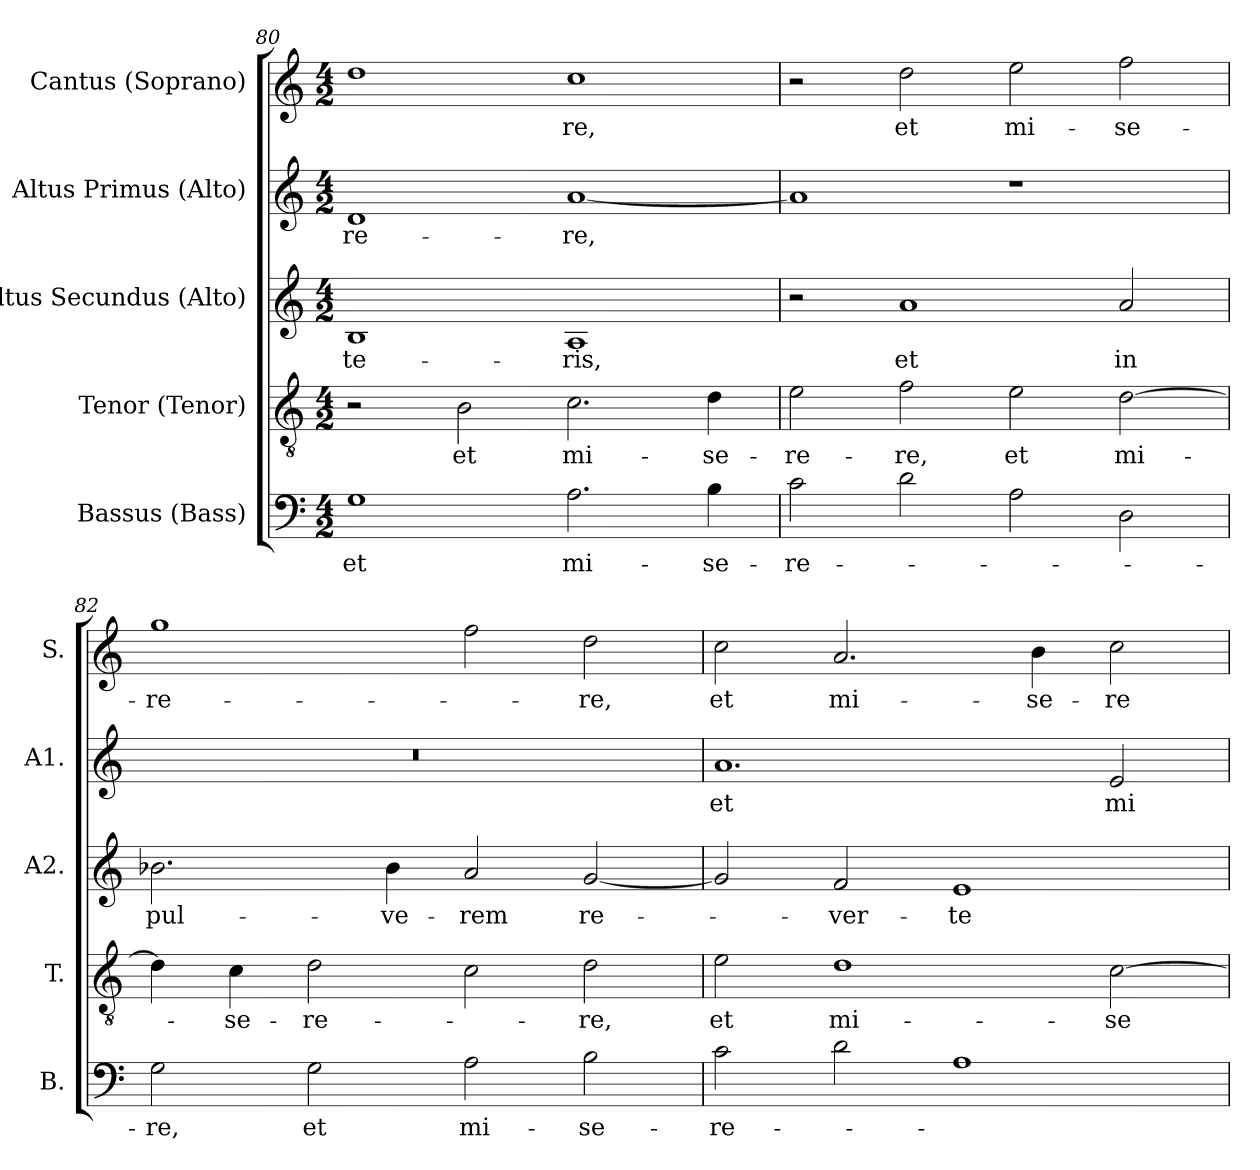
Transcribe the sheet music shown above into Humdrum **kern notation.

**kern	**text	**kern	**text	**kern	**text	**kern	**text	**kern	**text
*part5	*part5	*part4	*part4	*part3	*part3	*part2	*part2	*part1	*part1
*staff5	*staff5	*staff4	*staff4	*staff3	*staff3	*staff2	*staff2	*staff1	*staff1
*I"Bassus (Bass)	*	*I"Tenor (Tenor)	*	*I"Altus Secundus (Alto)	*	*I"Altus Primus (Alto)	*	*I"Cantus (Soprano)	*
*I'B.	*	*I'T.	*	*I'A2.	*	*I'A1.	*	*I'S.	*
!!LO:LB:g=z
*clefF4	*	*clefGv2	*	*clefG2	*	*clefG2	*	*clefG2	*
*	*	*ITrd7c12	*	*	*	*	*	*	*
*k[]	*	*k[]	*	*k[]	*	*k[]	*	*k[]	*
*C:	*	*C:	*	*C:	*	*C:	*	*C:	*
*M4/2	*	*M4/2	*	*M4/2	*	*M4/2	*	*M4/2	*
=80	=80	=80	=80	=80	=80	=80	=80	=80	=80
!	!LO:LY:b:color=#000000	!	!	!	!	!	!	!	!
!	!	!	!	!	!LO:LY:b:color=#000000	!	!	!	!
!	!	!	!	!	!	!	!LO:LY:b:color=#000000	!	!
1Gi	et	2r	.	1Bi	-te-	1di	-re-	1ddi	.
!	!	!	!LO:LY:b:color=#000000	!	!	!	!	!	!
.	.	2BBi\	et	.	.	.	.	.	.
!	!LO:LY:b:color=#000000	!	!	!	!	!	!	!	!
!	!	!	!LO:LY:b:color=#000000	!	!	!	!	!	!
!	!	!	!	!	!LO:LY:b:color=#000000	!	!	!	!
!	!	!	!	!	!	!	!LO:LY:b:color=#000000	!	!
!	!	!	!	!	!	!	!	!	!LO:LY:b:color=#000000
2.Ai\	mi-	2.Ci\	mi-	1Ai	-ris,	[1ai	-re,	1cci	-re,
!	!LO:LY:b:color=#000000	!	!	!	!	!	!	!	!
!	!	!	!LO:LY:b:color=#000000	!	!	!	!	!	!
4Bi\	-se-	4Di\	-se-	.	.	.	.	.	.
=81	=81	=81	=81	=81	=81	=81	=81	=81	=81
!	!LO:LY:b:color=#000000	!	!	!	!	!	!	!	!
!	!	!	!LO:LY:b:color=#000000	!	!	!	!	!	!
2ci\	-re-	2Ei\	-re-	2r	.	1ai]	.	2r	.
!	!	!	!LO:LY:b:color=#000000	!	!	!	!	!	!
!	!	!	!	!	!LO:LY:b:color=#000000	!	!	!	!
!	!	!	!	!	!	!	!	!	!LO:LY:b:color=#000000
2di\	.	2Fi\	-re,	1ai	et	.	.	2ddi\	et
!	!	!	!LO:LY:b:color=#000000	!	!	!	!	!	!
!	!	!	!	!	!	!	!	!	!LO:LY:b:color=#000000
2Ai\	.	2Ei\	et	.	.	1r	.	2eei\	mi-
!	!	!	!LO:LY:b:color=#000000	!	!	!	!	!	!
!	!	!	!	!	!LO:LY:b:color=#000000	!	!	!	!
!	!	!	!	!	!	!	!	!	!LO:LY:b:color=#000000
2Di\	.	[2Di\	mi-	2ai/	in	.	.	2ffi\	-se-
=82	=82	=82	=82	=82	=82	=82	=82	=82	=82
!	!LO:LY:b:color=#000000	!	!	!	!	!	!	!	!
!	!	!	!	!	!LO:LY:b:color=#000000	!LO:N:vis=1	!	!	!
!	!	!	!	!	!	!	!	!	!LO:LY:b:color=#000000
2Gi\	-re,	4Di\]	.	2.b-Xi\	pul-	0r	.	1ggi	-re-
!	!	!	!LO:LY:b:color=#000000	!	!	!	!	!	!
.	.	4Ci\	-se-	.	.	.	.	.	.
!	!LO:LY:b:color=#000000	!	!	!	!	!	!	!	!
!	!	!	!LO:LY:b:color=#000000	!	!	!	!	!	!
2Gi\	et	2Di\	-re-	.	.	.	.	.	.
!	!	!	!	!	!LO:LY:b:color=#000000	!	!	!	!
.	.	.	.	4b-i\	-ve-	.	.	.	.
!	!LO:LY:b:color=#000000	!	!	!	!	!	!	!	!
!	!	!	!	!	!LO:LY:b:color=#000000	!	!	!	!
2Ai\	mi-	2Ci\	.	2ai/	-rem	.	.	2ffi\	.
!	!LO:LY:b:color=#000000	!	!	!	!	!	!	!	!
!	!	!	!LO:LY:b:color=#000000	!	!	!	!	!	!
!	!	!	!	!	!LO:LY:b:color=#000000	!	!	!	!
!	!	!	!	!	!	!	!	!	!LO:LY:b:color=#000000
2Bi\	-se-	2Di\	-re,	[2gi/	re-	.	.	2ddi\	-re,
=83	=83	=83	=83	=83	=83	=83	=83	=83	=83
!	!LO:LY:b:color=#000000	!	!	!	!	!	!	!	!
!	!	!	!LO:LY:b:color=#000000	!	!	!	!	!	!
!	!	!	!	!	!	!	!LO:LY:b:color=#000000	!	!
!	!	!	!	!	!	!	!	!	!LO:LY:b:color=#000000
2ci\	-re-	2Ei\	et	2gi/]	.	1.ai	et	2cci\	et
!	!	!	!LO:LY:b:color=#000000	!	!	!	!	!	!
!	!	!	!	!	!LO:LY:b:color=#000000	!	!	!	!
!	!	!	!	!	!	!	!	!	!LO:LY:b:color=#000000
2di\	.	1Di	mi-	2fi/	-ver-	.	.	2.ai/	mi-
!	!	!	!	!	!LO:LY:b:color=#000000	!	!	!	!
1Ai	.	.	.	1ei	-te-	.	.	.	.
!	!	!	!	!	!	!	!	!	!LO:LY:b:color=#000000
.	.	.	.	.	.	.	.	4bi\	-se-
!	!	!	!LO:LY:b:color=#000000	!	!	!	!	!	!
!	!	!	!	!	!	!	!LO:LY:b:color=#000000	!	!
!	!	!	!	!	!	!	!	!	!LO:LY:b:color=#000000
.	.	[2Ci\	-se-	.	.	2ei/	mi-	2cci\	-re-
=	=	=	=	=	=	=	=	=	=
*-	*-	*-	*-	*-	*-	*-	*-	*-	*-
